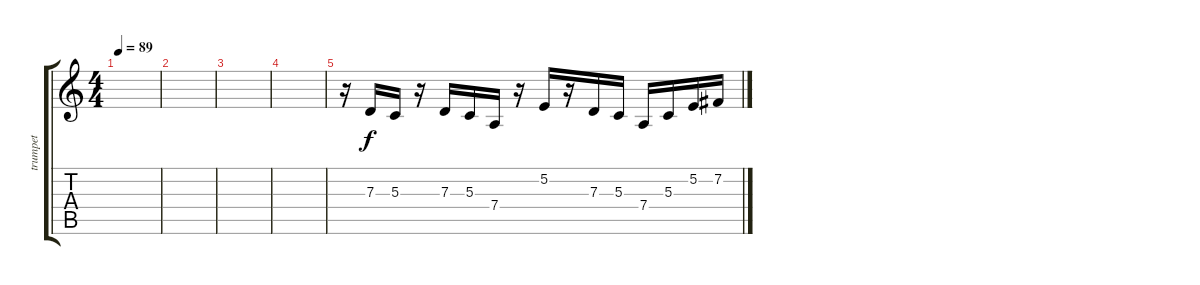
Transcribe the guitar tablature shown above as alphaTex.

\track ("trumpet" "trumpet") {instrument mutedtrumpet}
\staff {score tabs}
\tuning (E4 B3 G3 D3 A2 E2) {hide}
\ts (4 4)
\tempo 89
\clef g2
\ks c
|
|
|
|
r.16 7.3.16 5.3.16 r.16 7.3.16 5.3.16 7.4.16 r.16 5.2.16 r.16 7.3.16 5.3.16 7.4.16 5.3.16 5.2.16 7.2.16
